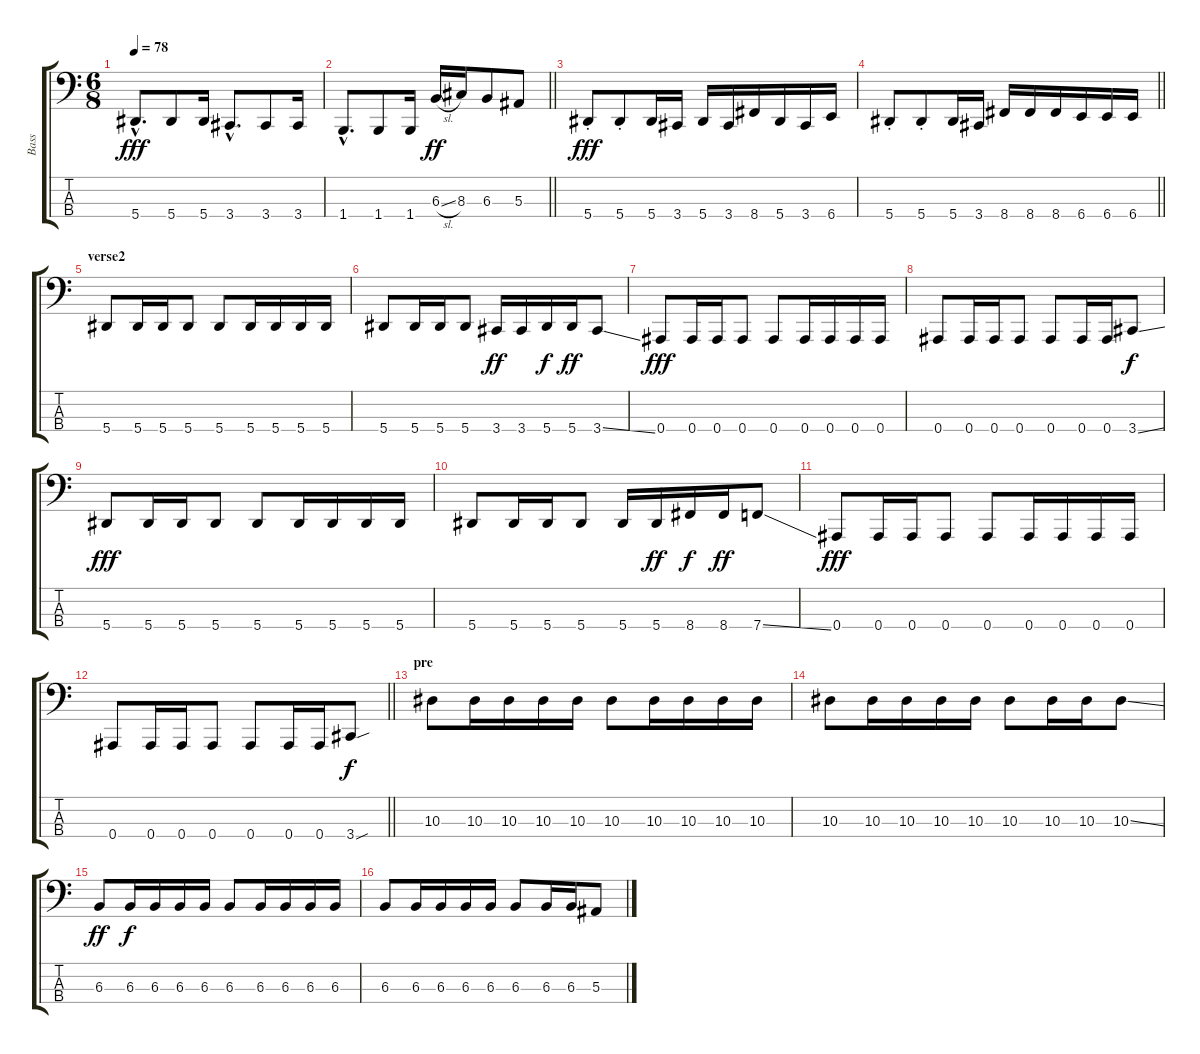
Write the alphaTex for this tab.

\track ("Bass" "Bass") {instrument electricbassfinger}
\staff {score tabs}
\tuning (Eb2 Bb1 F1 Bb0) {hide}
\ts (6 8)
\tempo 78
\clef f4
\ks c
5.4{hac}.8{d dy fff} 5.4.8 5.4.16 3.4{hac}.8{d} 3.4.8 3.4.16 |
\barLineRight lightlight
1.4{hac}.8{d} 1.4.8 1.4.16 6.3{sl}.16{dy ff} 8.3.16 6.3.8 5.3.8 |
\section ("" "")
5.4{st}.8{dy fff} 5.4{st}.8 5.4.16 3.4.16 5.4.16 3.4.16 8.4.16 5.4.16 3.4.16 6.4.16 |
\barLineRight lightlight
5.4{st}.8 5.4{st}.8 5.4.16 3.4.16 8.4.16 8.4.16 8.4.16 6.4.16 6.4.16 6.4.16 |
\section ("" "verse2")
5.4.8 5.4.16 5.4.16 5.4.8 5.4.8 5.4.16 5.4.16 5.4.16 5.4.16 |
5.4.8 5.4.16 5.4.16 5.4.8 3.4.16{dy ff} 3.4.16 5.4.16{dy f} 5.4.16{dy ff} 3.4{ss}.8 |
0.4.8{dy fff} 0.4.16 0.4.16 0.4.8 0.4.8 0.4.16 0.4.16 0.4.16 0.4.16 |
0.4.8 0.4.16 0.4.16 0.4.8 0.4.8 0.4.16 0.4.16 3.4{ss}.8{dy f} |
5.4.8{dy fff} 5.4.16 5.4.16 5.4.8 5.4.8 5.4.16 5.4.16 5.4.16 5.4.16 |
5.4.8 5.4.16 5.4.16 5.4.8 5.4.16 5.4.16{dy ff} 8.4.16{dy f} 8.4.16{dy ff} 7.4{ss}.8 |
0.4.8{dy fff} 0.4.16 0.4.16 0.4.8 0.4.8 0.4.16 0.4.16 0.4.16 0.4.16 |
\barLineRight lightlight
0.4.8 0.4.16 0.4.16 0.4.8 0.4.8 0.4.16 0.4.16 3.4{sou}.8{dy f} |
\section ("" "pre")
10.3.8{volume 13} 10.3.16 10.3.16 10.3.16 10.3.16 10.3.8 10.3.16 10.3.16 10.3.16 10.3.16 |
10.3.8 10.3.16 10.3.16 10.3.16 10.3.16 10.3.8 10.3.16 10.3.16 10.3{ss}.8 |
6.3.8{dy ff} 6.3.16{dy f} 6.3.16 6.3.16 6.3.16 6.3.8 6.3.16 6.3.16 6.3.16 6.3.16 |
6.3.8 6.3.16 6.3.16 6.3.16 6.3.16 6.3.8 6.3.16 6.3.16 5.3.8
